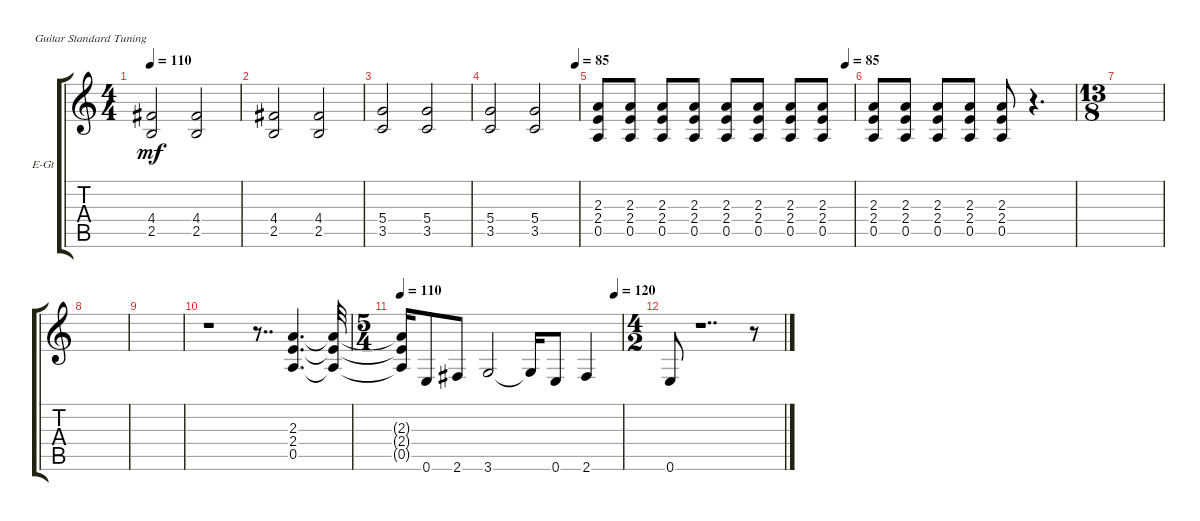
\defaultSystemsLayout 4
\bracketExtendMode groupsimilarinstruments
\firstSystemTrackNameOrientation horizontal
\otherSystemsTrackNameOrientation horizontal
\track ("Rythm Guitar" "E-Gt") {instrument overdrivenguitar}
\staff {score tabs}
\tuning (E4 B3 G3 D3 A2 E2)
\ts (4 4)
\tempo 110
\clef g2
\ks c
(2.5 4.4).2{dy mf} (2.5 4.4).2 |
(2.5 4.4).2 (2.5 4.4).2 |
(3.5 5.4).2 (3.5 5.4).2 |
\tempo (85 0.96875)
(3.5 5.4).2 (3.5 5.4).2 |
\tempo (85 0.96875)
(0.5 2.4 2.3).8 (0.5 2.4 2.3).8 (0.5 2.4 2.3).8 (0.5 2.4 2.3).8 (0.5 2.4 2.3).8 (0.5 2.4 2.3).8 (0.5 2.4 2.3).8 (0.5 2.4 2.3).8 |
(0.5 2.4 2.3).8 (0.5 2.4 2.3).8 (0.5 2.4 2.3).8 (0.5 2.4 2.3).8 (0.5 2.4 2.3).8 r.4{d} |
\ts (13 8)
|
|
|
r.1 r.8{dd} (0.5 2.4 2.3).4{d} (0.5{t} 2.4{t} 2.3{t}).32 |
\ts (5 4)
\tempo 110
\tempo (120 0.96875)
(0.5{t} 2.4{t} 2.3{t}).16 0.6.8 2.6.8 3.6.2 3.6{t}.16 0.6.8 2.6.4 |
\ts (4 2)
0.6.8 r.1{dd} r.8
